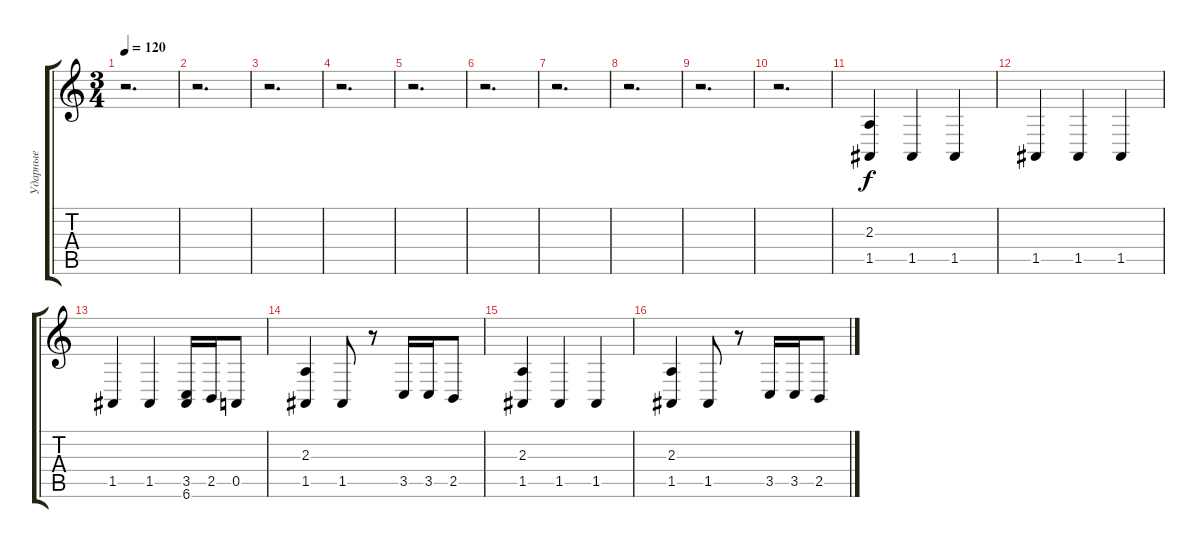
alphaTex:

\track ("Ударные" "Ударные") {instrument celesta}
\staff {score tabs}
\tuning (E4 B3 G3 D3 A2 E2) {hide}
\ts (3 4)
\tempo 120
\clef g2
\ks c
r.2{d dy f} |
r.2{d} |
r.2{d} |
r.2{d} |
r.2{d} |
r.2{d} |
r.2{d} |
r.2{d} |
r.2{d} |
r.2{d} |
(2.3 1.5).4 1.5.4 1.5.4 |
1.5.4 1.5.4 1.5.4 |
1.5.4 1.5.4 (3.5 6.6).16 2.5.16 0.5.8 |
(2.3 1.5).4 1.5.8 r.8 3.5.16 3.5.16 2.5.8 |
(2.3 1.5).4 1.5.4 1.5.4 |
(2.3 1.5).4 1.5.8 r.8 3.5.16 3.5.16 2.5.8
